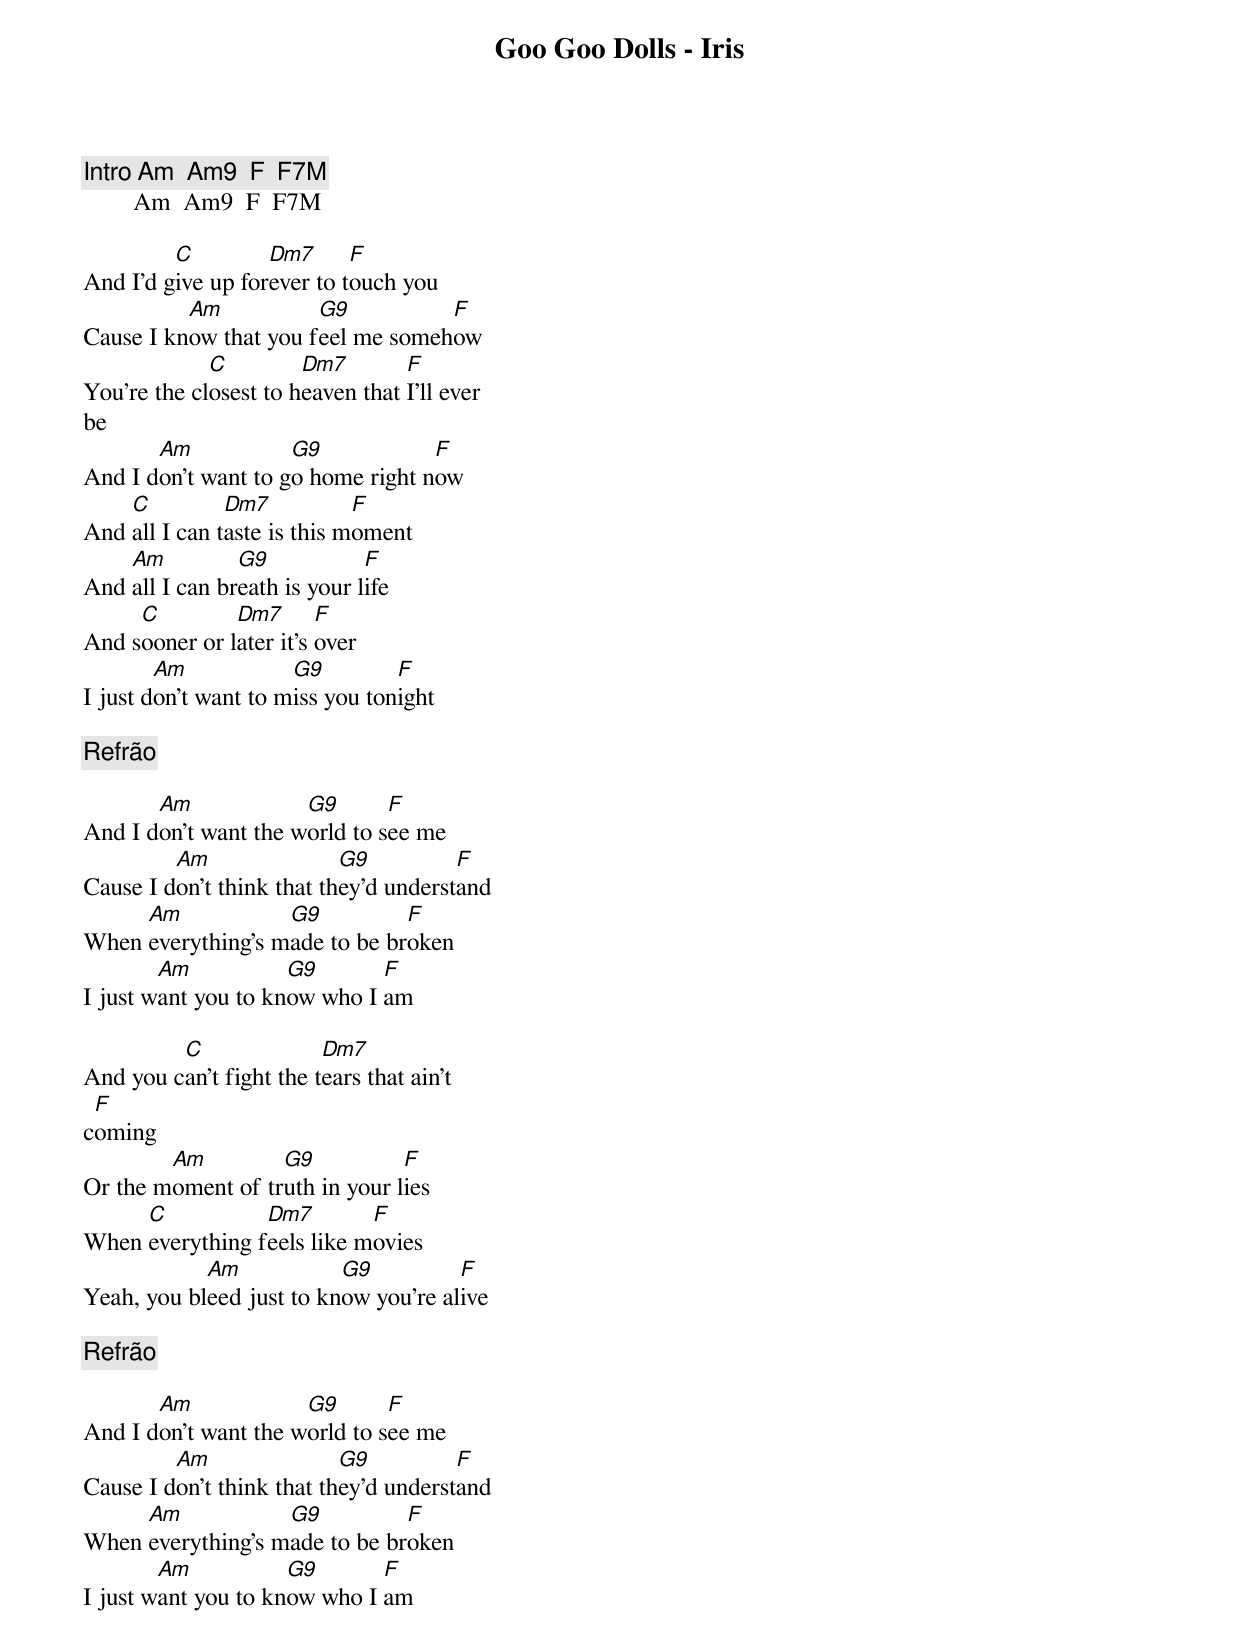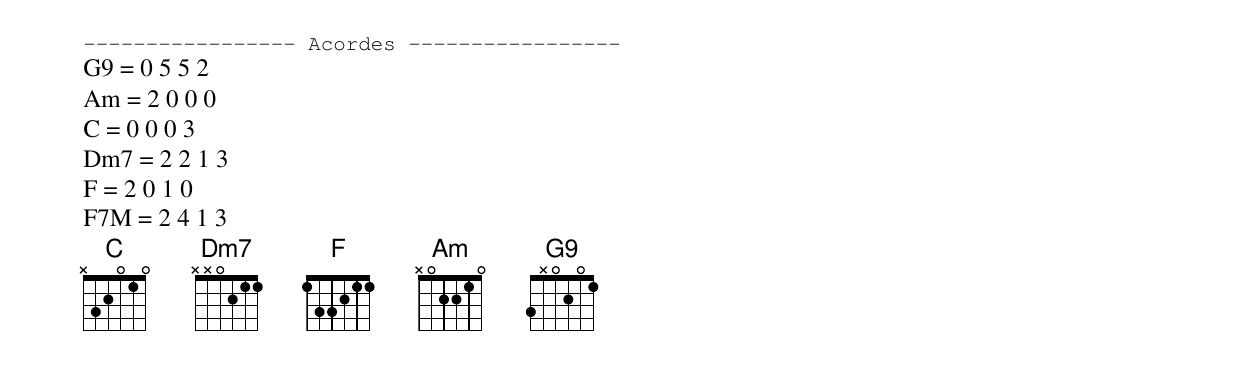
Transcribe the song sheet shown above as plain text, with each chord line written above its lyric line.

Goo Goo Dolls - Iris

[Intro] Am  Am9  F  F7M
        Am  Am9  F  F7M

         C         Dm7      F
And I'd give up forever to touch you
          Am           G9          F
Cause I know that you feel me somehow
             C         Dm7        F
You're the closest to heaven that I'll ever
be
       Am            G9            F
And I don't want to go home right now
    C          Dm7           F
And all I can taste is this moment
    Am          G9            F
And all I can breath is your life
     C         Dm7       F
And sooner or later it's over
        Am            G9         F
I just don't want to miss you tonight

[Refrão]

       Am             G9       F
And I don't want the world to see me
         Am                G9          F
Cause I don't think that they'd understand
     Am            G9          F
When everything's made to be broken
        Am           G9       F
I just want you to know who I am

         C               Dm7
And you can't fight the tears that ain't
 F
coming
        Am         G9           F
Or the moment of truth in your lies
     C           Dm7        F
When everything feels like movies
            Am            G9          F
Yeah, you bleed just to know you're alive

[Refrão]

       Am             G9       F
And I don't want the world to see me
         Am                G9          F
Cause I don't think that they'd understand
     Am            G9          F
When everything's made to be broken
        Am           G9       F
I just want you to know who I am


----------------- Acordes -----------------
G9 = 0 5 5 2
Am = 2 0 0 0
C = 0 0 0 3
Dm7 = 2 2 1 3
F = 2 0 1 0
F7M = 2 4 1 3
